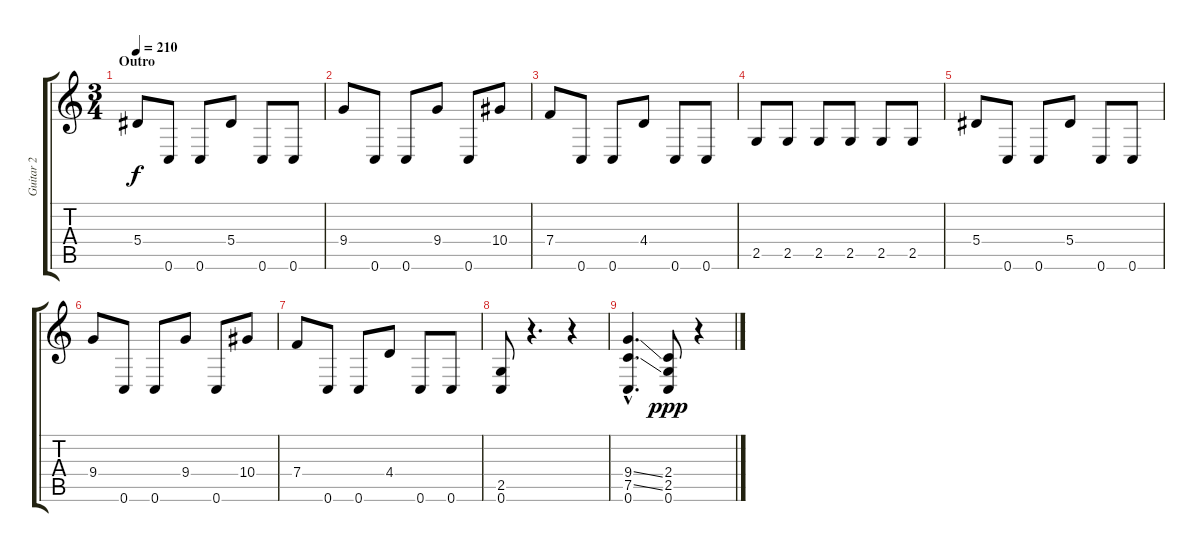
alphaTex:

\track ("Guitar 2" "Guitar 2") {instrument distortionguitar}
\staff {score tabs}
\tuning (C4 G3 Eb3 Bb2 F2 C2) {hide}
\ts (3 4)
\section ("" "Outro")
\tempo 210
\clef g2
\ks c
5.4.8{dy f} 0.6.8 0.6.8 5.4.8 0.6.8 0.6.8 |
9.4.8 0.6.8 0.6.8 9.4.8 0.6.8 10.4.8 |
7.4.8 0.6.8 0.6.8 4.4.8 0.6.8 0.6.8 |
2.5.8 2.5.8 2.5.8 2.5.8 2.5.8 2.5.8 |
5.4.8 0.6.8 0.6.8 5.4.8 0.6.8 0.6.8 |
9.4.8 0.6.8 0.6.8 9.4.8 0.6.8 10.4.8 |
7.4.8 0.6.8 0.6.8 4.4.8 0.6.8 0.6.8 |
(2.5 0.6).8 r.4{d} r.4 |
(9.4{ss hac} 7.5{ss hac} 0.6{hac}).4{d} (2.4 2.5 0.6).8{dy ppp} r.4
